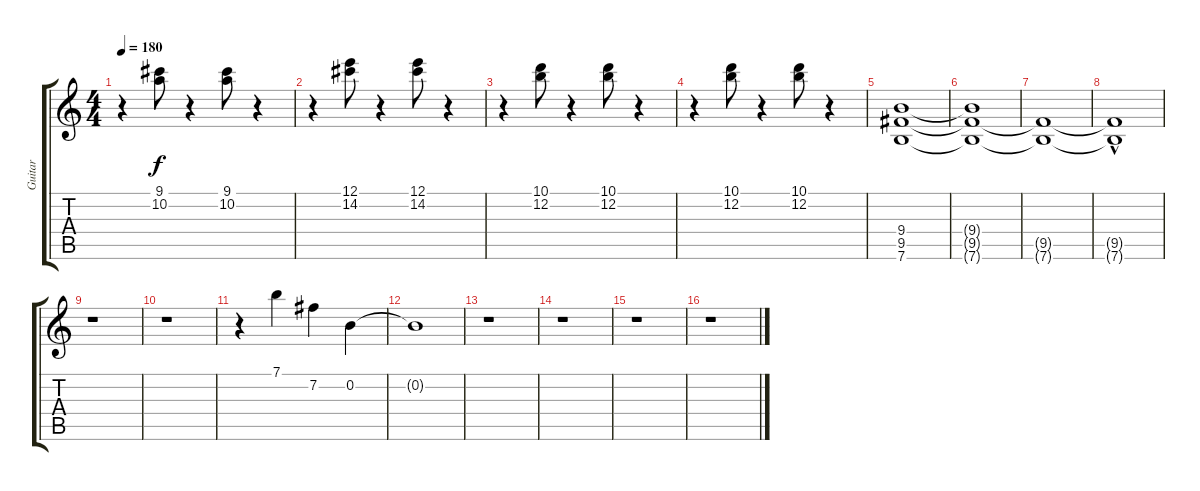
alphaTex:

\track ("Guitar" "Guitar") {instrument distortionguitar}
\staff {score tabs}
\tuning (E4 B3 G3 D3 A2 E2) {hide}
\ts (4 4)
\tempo 180
\clef g2
\ks c
r.4{dy f} (9.1 10.2).8{volume 9} r.4 (9.1 10.2).8 r.4 |
r.4 (12.1 14.2).8 r.4 (12.1 14.2).8 r.4 |
r.4 (10.1 12.2).8 r.4 (10.1 12.2).8 r.4 |
r.4 (10.1 12.2).8 r.4 (10.1 12.2).8 r.4 |
(9.4 9.5 7.6).1 |
(9.4{t} 9.5{t} 7.6{t}).1 |
(9.5{t} 7.6{t}).1 |
(9.5{hac t} 7.6{t}).1 |
r.1 |
r.1 |
r.4 7.1.4 7.2.4 0.2.4 |
0.2{t}.1 |
r.1 |
r.1 |
r.1 |
r.1
